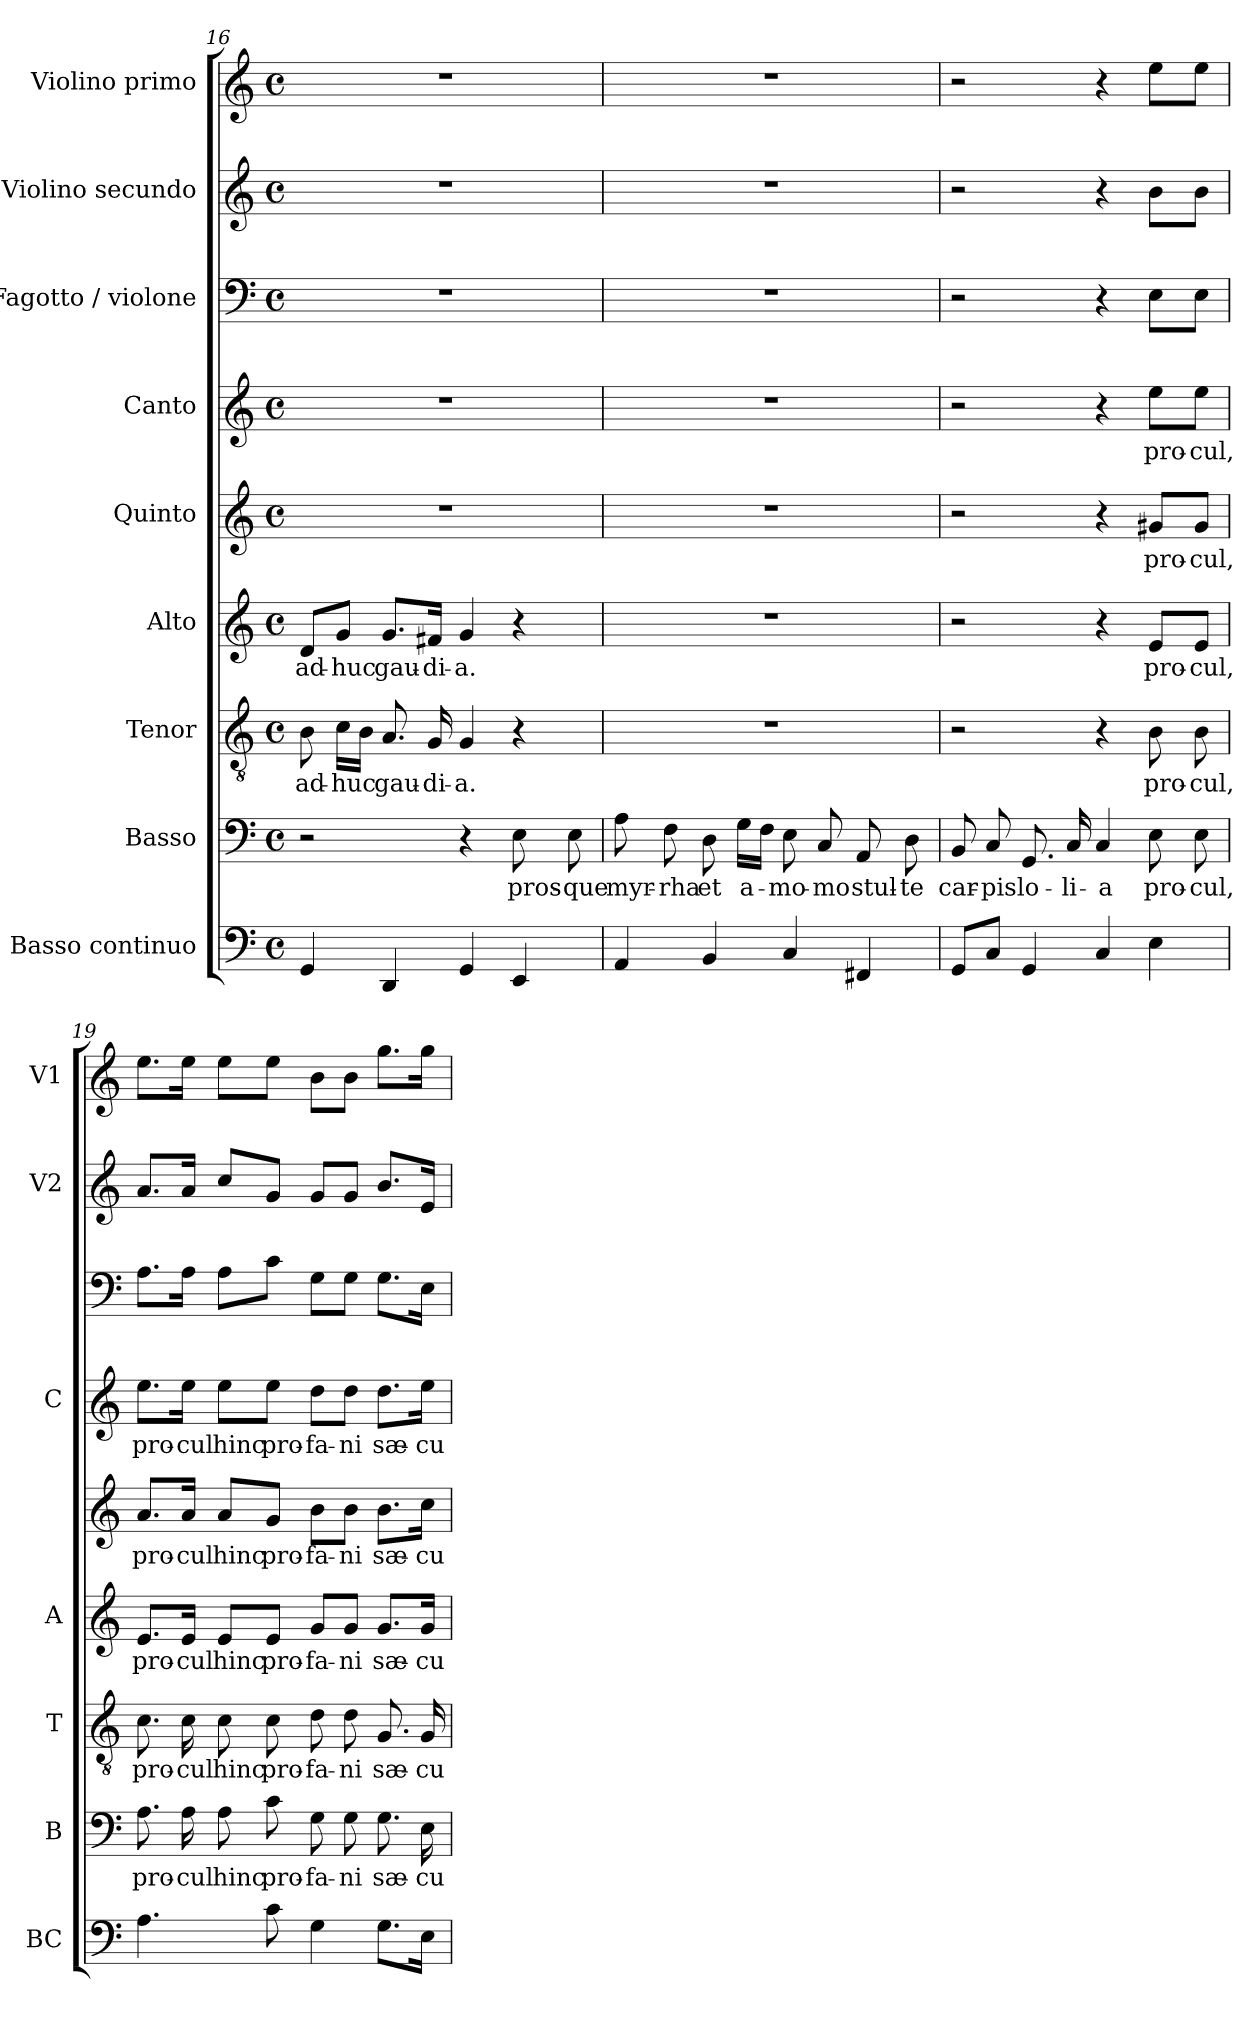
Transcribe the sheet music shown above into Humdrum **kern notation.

**kern	**kern	**text	**kern	**text	**kern	**text	**kern	**text	**kern	**text	**kern	**kern	**kern
*part9	*part8	*part8	*part7	*part7	*part6	*part6	*part5	*part5	*part4	*part4	*part3	*part2	*part1
*staff9	*staff8	*staff8	*staff7	*staff7	*staff6	*staff6	*staff5	*staff5	*staff4	*staff4	*staff3	*staff2	*staff1
*I"Basso continuo	*I"Basso	*	*I"Tenor	*	*I"Alto	*	*I"Quinto	*	*I"Canto	*	*I"Fagotto / violone	*I"Violino secundo	*I"Violino primo
*I'BC	*I'B	*	*I'T	*	*I'A	*	*	*	*I'C	*	*	*I'V2	*I'V1
*clefF4	*clefF4	*	*clefGv2	*	*clefG2	*	*clefG2	*	*clefG2	*	*clefF4	*clefG2	*clefG2
*k[]	*k[]	*	*k[]	*	*k[]	*	*k[]	*	*k[]	*	*k[]	*k[]	*k[]
*C:	*C:	*	*C:	*	*C:	*	*C:	*	*C:	*	*C:	*C:	*C:
*M4/4	*M4/4	*	*M4/4	*	*M4/4	*	*M4/4	*	*M4/4	*	*M4/4	*M4/4	*M4/4
*met(c)	*met(c)	*	*met(c)	*	*met(c)	*	*met(c)	*	*met(c)	*	*met(c)	*met(c)	*met(c)
=16	=16	=16	=16	=16	=16	=16	=16	=16	=16	=16	=16	=16	=16
!	!	!	!	!LO:LY:b	!	!LO:LY:b	!	!	!	!	!	!	!
4GG/	2r	.	8B\	ad-	8d/L	ad-	1r	.	1r	.	1r	1r	1r
!	!	!	!	!LO:LY:b	!	!LO:LY:b	!	!	!	!	!	!	!
.	.	.	16c\LL	-huc	8g/J	-huc	.	.	.	.	.	.	.
.	.	.	16B\JJ	.	.	.	.	.	.	.	.	.	.
!	!	!	!	!LO:LY:b	!	!LO:LY:b	!	!	!	!	!	!	!
4DD/	.	.	8.A/	gau-	8.g/L	gau-	.	.	.	.	.	.	.
!	!	!	!	!LO:LY:b	!	!LO:LY:b	!	!	!	!	!	!	!
.	.	.	16G/	-di-	16f#X/Jk	-di-	.	.	.	.	.	.	.
!	!	!	!	!LO:LY:b	!	!LO:LY:b	!	!	!	!	!	!	!
4GG/	4r	.	4G/	-a.	4g/	-a.	.	.	.	.	.	.	.
!	!	!LO:LY:b	!	!	!	!	!	!	!	!	!	!	!
4EE/	8E\	pros-	4r	.	4r	.	.	.	.	.	.	.	.
!	!	!LO:LY:b	!	!	!	!	!	!	!	!	!	!	!
.	8E\	-que	.	.	.	.	.	.	.	.	.	.	.
!!LO:LB:g=z
=17	=17	=17	=17	=17	=17	=17	=17	=17	=17	=17	=17	=17	=17
!	!	!LO:LY:b	!	!	!	!	!	!	!	!	!	!	!
4AA/	8A\	myr-	1r	.	1r	.	1r	.	1r	.	1r	1r	1r
!	!	!LO:LY:b	!	!	!	!	!	!	!	!	!	!	!
.	8F\	-rha	.	.	.	.	.	.	.	.	.	.	.
!	!	!LO:LY:b	!	!	!	!	!	!	!	!	!	!	!
4BB/	8D\	et	.	.	.	.	.	.	.	.	.	.	.
!	!	!LO:LY:b	!	!	!	!	!	!	!	!	!	!	!
.	16G\LL	a-	.	.	.	.	.	.	.	.	.	.	.
.	16F\JJ	.	.	.	.	.	.	.	.	.	.	.	.
!	!	!LO:LY:b	!	!	!	!	!	!	!	!	!	!	!
4C/	8E\	-mo-	.	.	.	.	.	.	.	.	.	.	.
!	!	!LO:LY:b	!	!	!	!	!	!	!	!	!	!	!
.	8C/	-mo	.	.	.	.	.	.	.	.	.	.	.
!	!	!LO:LY:b	!	!	!	!	!	!	!	!	!	!	!
4FF#X/	8AA/	stul-	.	.	.	.	.	.	.	.	.	.	.
!	!	!LO:LY:b	!	!	!	!	!	!	!	!	!	!	!
.	8D\	-te	.	.	.	.	.	.	.	.	.	.	.
=18	=18	=18	=18	=18	=18	=18	=18	=18	=18	=18	=18	=18	=18
!	!	!LO:LY:b	!	!	!	!	!	!	!	!	!	!	!
8GG/L	8BB/	car-	2r	.	2r	.	2r	.	2r	.	2r	2r	2r
!	!	!LO:LY:b	!	!	!	!	!	!	!	!	!	!	!
8C/J	8C/	-pis	.	.	.	.	.	.	.	.	.	.	.
!	!	!LO:LY:b	!	!	!	!	!	!	!	!	!	!	!
4GG/	8.GG/	lo-	.	.	.	.	.	.	.	.	.	.	.
!	!	!LO:LY:b	!	!	!	!	!	!	!	!	!	!	!
.	16C/	-li-	.	.	.	.	.	.	.	.	.	.	.
!	!	!LO:LY:b	!	!	!	!	!	!	!	!	!	!	!
4C/	4C/	-a	4r	.	4r	.	4r	.	4r	.	4r	4r	4r
!	!	!LO:LY:b	!	!LO:LY:b	!	!LO:LY:b	!	!LO:LY:b	!	!LO:LY:b	!	!	!
4E\	8E\	pro-	8B\	pro-	8e/L	pro-	8g#X/L	pro-	8ee\L	pro-	8E\L	8b\L	8ee\L
!	!	!LO:LY:b	!	!LO:LY:b	!	!LO:LY:b	!	!LO:LY:b	!	!LO:LY:b	!	!	!
.	8E\	-cul,	8B\	-cul,	8e/J	-cul,	8g#/J	-cul,	8ee\J	-cul,	8E\J	8b\J	8ee\J
=19	=19	=19	=19	=19	=19	=19	=19	=19	=19	=19	=19	=19	=19
!	!	!LO:LY:b	!	!LO:LY:b	!	!LO:LY:b	!	!LO:LY:b	!	!LO:LY:b	!	!	!
4.A\	8.A\	pro-	8.c\	pro-	8.e/L	pro-	8.a/L	pro-	8.ee\L	pro-	8.A\L	8.a/L	8.ee\L
!	!	!LO:LY:b	!	!LO:LY:b	!	!LO:LY:b	!	!LO:LY:b	!	!LO:LY:b	!	!	!
.	16A\	-cul	16c\	-cul	16e/Jk	-cul	16a/Jk	-cul	16ee\Jk	-cul	16A\Jk	16a/Jk	16ee\Jk
!	!	!LO:LY:b	!	!LO:LY:b	!	!LO:LY:b	!	!LO:LY:b	!	!LO:LY:b	!	!	!
.	8A\	hinc	8c\	hinc	8e/L	hinc	8a/L	hinc	8ee\L	hinc	8A\L	8cc/L	8ee\L
!	!	!LO:LY:b	!	!LO:LY:b	!	!LO:LY:b	!	!LO:LY:b	!	!LO:LY:b	!	!	!
8c\	8c\	pro-	8c\	pro-	8e/J	pro-	8g/J	pro-	8ee\J	pro-	8c\J	8g/J	8ee\J
!	!	!LO:LY:b	!	!LO:LY:b	!	!LO:LY:b	!	!LO:LY:b	!	!LO:LY:b	!	!	!
4G\	8G\	-fa-	8d\	-fa-	8g/L	-fa-	8b\L	-fa-	8dd\L	-fa-	8G\L	8g/L	8b\L
!	!	!LO:LY:b	!	!LO:LY:b	!	!LO:LY:b	!	!LO:LY:b	!	!LO:LY:b	!	!	!
.	8G\	-ni	8d\	-ni	8g/J	-ni	8b\J	-ni	8dd\J	-ni	8G\J	8g/J	8b\J
!	!	!LO:LY:b	!	!LO:LY:b	!	!LO:LY:b	!	!LO:LY:b	!	!LO:LY:b	!	!	!
8.G\L	8.G\	sæ-	8.G/	sæ-	8.g/L	sæ-	8.b\L	sæ-	8.dd\L	sæ-	8.G\L	8.b/L	8.gg\L
!	!	!LO:LY:b	!	!LO:LY:b	!	!LO:LY:b	!	!LO:LY:b	!	!LO:LY:b	!	!	!
16E\Jk	16E\	-cu-	16G/	-cu-	16g/Jk	-cu-	16cc\Jk	-cu-	16ee\Jk	-cu-	16E\Jk	16e/Jk	16gg\Jk
=	=	=	=	=	=	=	=	=	=	=	=	=	=
*-	*-	*-	*-	*-	*-	*-	*-	*-	*-	*-	*-	*-	*-
